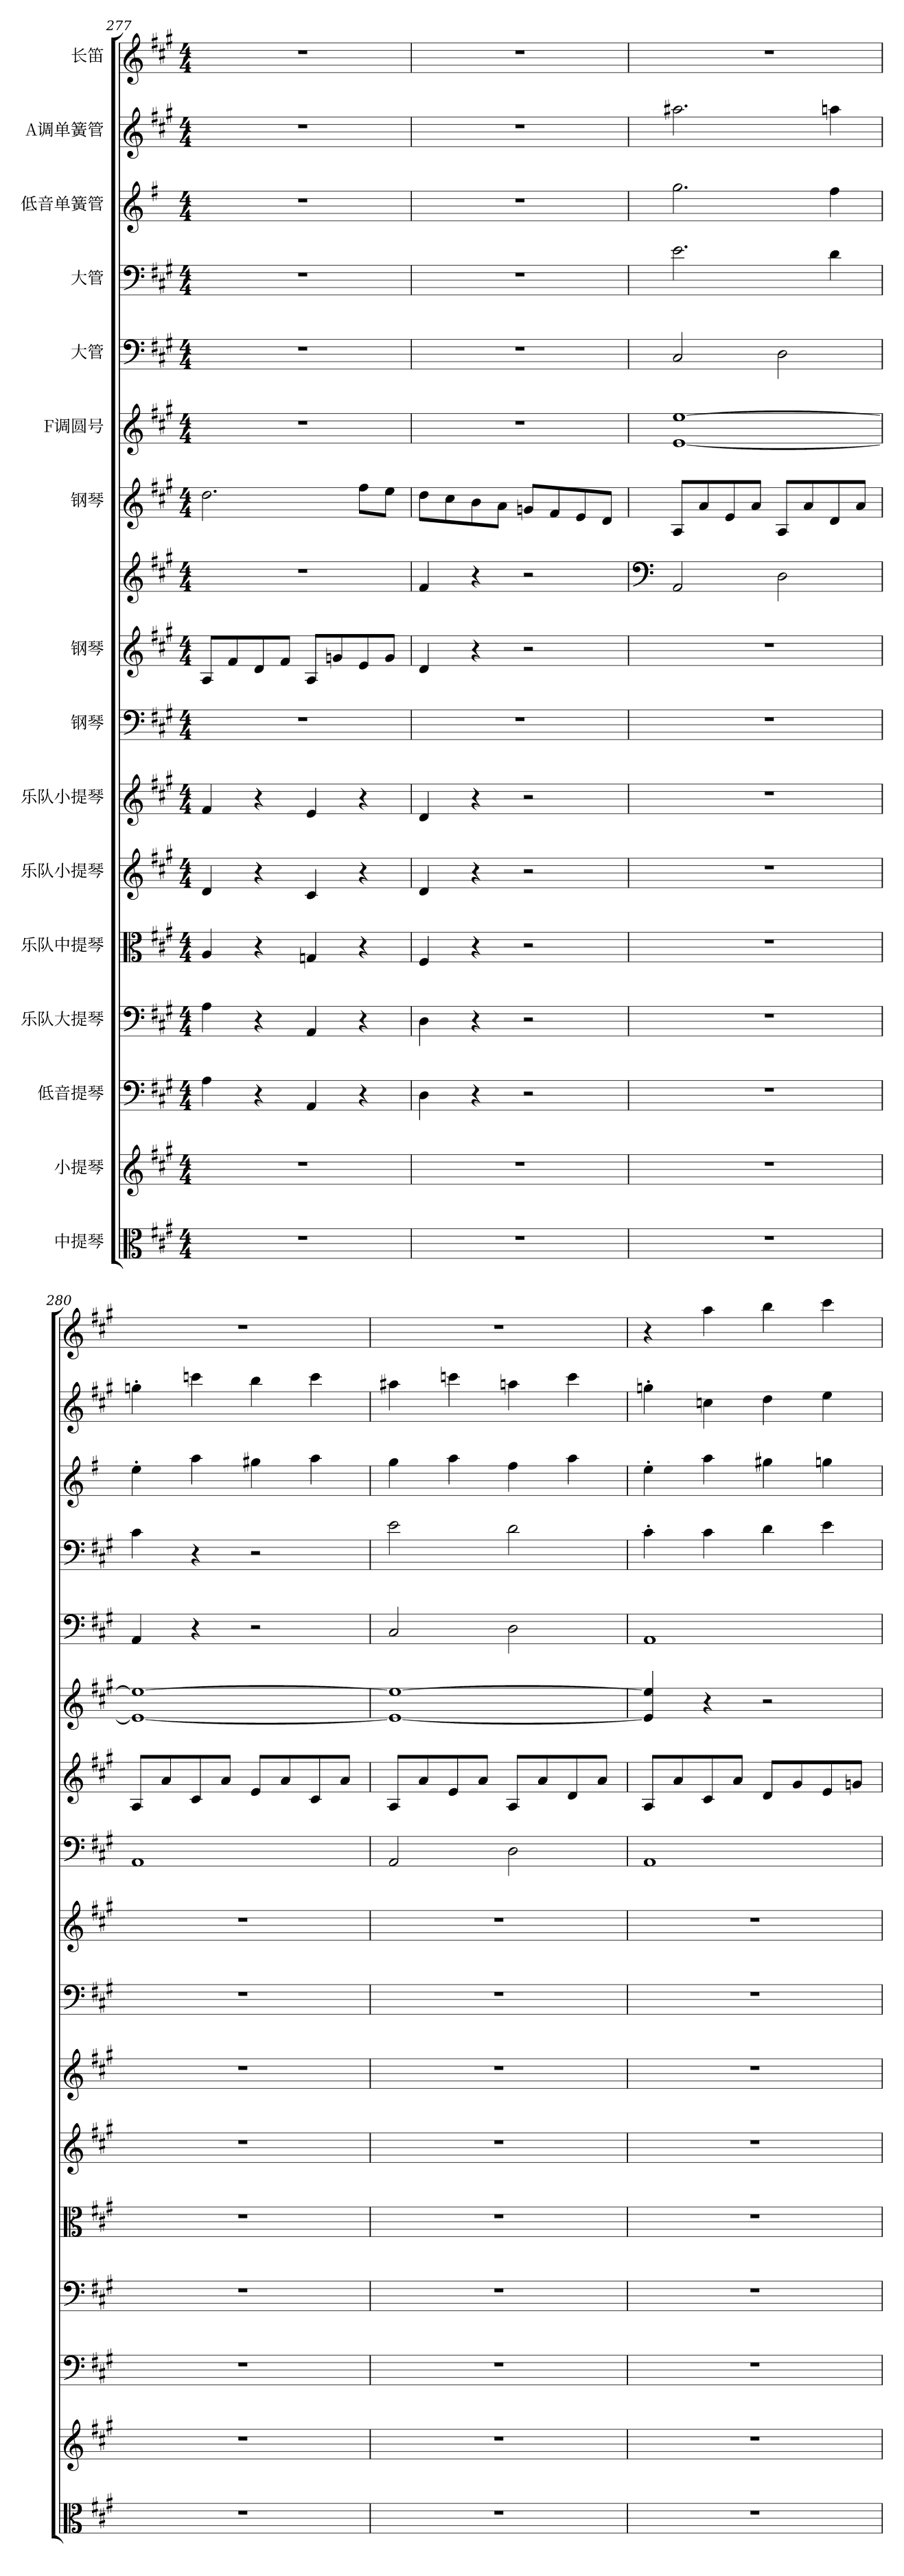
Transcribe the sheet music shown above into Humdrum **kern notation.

**kern	**kern	**kern	**kern	**kern	**kern	**kern	**kern	**kern	**kern	**kern	**kern	**kern	**kern	**kern	**kern	**kern
*part16	*part15	*part14	*part13	*part12	*part11	*part10	*part9	*part8	*part8	*part7	*part6	*part5	*part4	*part3	*part2	*part1
*staff17	*staff16	*staff15	*staff14	*staff13	*staff12	*staff11	*staff10	*staff9	*staff8	*staff7	*staff6	*staff5	*staff4	*staff3	*staff2	*staff1
*I"中提琴	*I"小提琴	*I"低音提琴	*I"乐队大提琴	*I"乐队中提琴	*I"乐队小提琴	*I"乐队小提琴	*I"钢琴	*I"钢琴	*	*I"钢琴	*I"F调圆号	*I"大管	*I"大管	*I"低音单簧管	*I"A调单簧管	*I"长笛
*clefC3	*clefG2	*clefF4	*clefF4	*clefC3	*clefG2	*clefG2	*clefF4	*clefG2	*clefG2	*clefG2	*clefG2	*clefF4	*clefF4	*clefG2	*clefG2	*clefG2
*	*	*ITrd7c12	*	*	*	*	*	*	*	*	*ITrd4c7	*	*	*ITrd8c14	*ITrd2c3	*
*k[f#c#g#]	*k[f#c#g#]	*k[f#c#g#]	*k[f#c#g#]	*k[f#c#g#]	*k[f#c#g#]	*k[f#c#g#]	*k[f#c#g#]	*k[f#c#g#]	*k[f#c#g#]	*k[f#c#g#]	*k[f#c#]	*k[f#c#g#]	*k[f#c#g#]	*k[f#]	*k[f#c#g#d#a#e#]	*k[f#c#g#]
*M4/4	*M4/4	*M4/4	*M4/4	*M4/4	*M4/4	*M4/4	*M4/4	*M4/4	*M4/4	*M4/4	*M4/4	*M4/4	*M4/4	*M4/4	*M4/4	*M4/4
=277	=277	=277	=277	=277	=277	=277	=277	=277	=277	=277	=277	=277	=277	=277	=277	=277
1r	1r	4AA\	4A\	4A/	4d/	4f#/	1r	8A/L	1r	2.dd\	1r	1r	1r	1r	1r	1r
.	.	.	.	.	.	.	.	8f#/	.	.	.	.	.	.	.	.
.	.	4r	4r	4r	4r	4r	.	8d/	.	.	.	.	.	.	.	.
.	.	.	.	.	.	.	.	8f#/J	.	.	.	.	.	.	.	.
.	.	4AAA/	4AA/	4Gn/	4c#/	4e/	.	8A/L	.	.	.	.	.	.	.	.
.	.	.	.	.	.	.	.	8gn/	.	.	.	.	.	.	.	.
.	.	4r	4r	4r	4r	4r	.	8e/	.	8ff#\L	.	.	.	.	.	.
.	.	.	.	.	.	.	.	8g/J	.	8ee\J	.	.	.	.	.	.
!!LO:PB:g=z
=278	=278	=278	=278	=278	=278	=278	=278	=278	=278	=278	=278	=278	=278	=278	=278	=278
1r	1r	4DD\	4D\	4F#/	4d/	4d/	1r	4d/	4f#/	8dd\L	1r	1r	1r	1r	1r	1r
.	.	.	.	.	.	.	.	.	.	8cc#\	.	.	.	.	.	.
.	.	4r	4r	4r	4r	4r	.	4r	4r	8b\	.	.	.	.	.	.
.	.	.	.	.	.	.	.	.	.	8a\J	.	.	.	.	.	.
.	.	2r	2r	2r	2r	2r	.	2r	2r	8gn/L	.	.	.	.	.	.
.	.	.	.	.	.	.	.	.	.	8f#/	.	.	.	.	.	.
.	.	.	.	.	.	.	.	.	.	8e/	.	.	.	.	.	.
.	.	.	.	.	.	.	.	.	.	8d/J	.	.	.	.	.	.
=279	=279	=279	=279	=279	=279	=279	=279	=279	=279	=279	=279	=279	=279	=279	=279	=279
*	*	*	*	*	*	*	*	*	*clefF4	*	*	*	*	*	*	*
1r	1r	1r	1r	1r	1r	1r	1r	1r	2AA/	8A/L	[1A [1a	2C#/	2.e\	2.g\	2.ff##X\	1r
.	.	.	.	.	.	.	.	.	.	8a/	.	.	.	.	.	.
.	.	.	.	.	.	.	.	.	.	8e/	.	.	.	.	.	.
.	.	.	.	.	.	.	.	.	.	8a/J	.	.	.	.	.	.
.	.	.	.	.	.	.	.	.	2D\	8A/L	.	2D\	.	.	.	.
.	.	.	.	.	.	.	.	.	.	8a/	.	.	.	.	.	.
.	.	.	.	.	.	.	.	.	.	8d/	.	.	4d\	4f#\	4ff#X\	.
.	.	.	.	.	.	.	.	.	.	8a/J	.	.	.	.	.	.
=280	=280	=280	=280	=280	=280	=280	=280	=280	=280	=280	=280	=280	=280	=280	=280	=280
1r	1r	1r	1r	1r	1r	1r	1r	1r	1AA	8A/L	1A_ 1a_	4AA/	4c#\	4e'\	4een'\	1r
.	.	.	.	.	.	.	.	.	.	8a/	.	.	.	.	.	.
.	.	.	.	.	.	.	.	.	.	8c#/	.	4r	4r	4a\	4aan\	.
.	.	.	.	.	.	.	.	.	.	8a/J	.	.	.	.	.	.
.	.	.	.	.	.	.	.	.	.	8e/L	.	2r	2r	4g#X\	4gg#\	.
.	.	.	.	.	.	.	.	.	.	8a/	.	.	.	.	.	.
.	.	.	.	.	.	.	.	.	.	8c#/	.	.	.	4a\	4aa\	.
.	.	.	.	.	.	.	.	.	.	8a/J	.	.	.	.	.	.
=281	=281	=281	=281	=281	=281	=281	=281	=281	=281	=281	=281	=281	=281	=281	=281	=281
1r	1r	1r	1r	1r	1r	1r	1r	1r	2AA/	8A/L	1A_ 1a_	2C#/	2e\	4g\	4ff##X\	1r
.	.	.	.	.	.	.	.	.	.	8a/	.	.	.	.	.	.
.	.	.	.	.	.	.	.	.	.	8e/	.	.	.	4a\	4aan\	.
.	.	.	.	.	.	.	.	.	.	8a/J	.	.	.	.	.	.
.	.	.	.	.	.	.	.	.	2D\	8A/L	.	2D\	2d\	4f#\	4ff#X\	.
.	.	.	.	.	.	.	.	.	.	8a/	.	.	.	.	.	.
.	.	.	.	.	.	.	.	.	.	8d/	.	.	.	4a\	4aa\	.
.	.	.	.	.	.	.	.	.	.	8a/J	.	.	.	.	.	.
!!LO:PB:g=z
=282	=282	=282	=282	=282	=282	=282	=282	=282	=282	=282	=282	=282	=282	=282	=282	=282
1r	1r	1r	1r	1r	1r	1r	1r	1r	1AA	8A/L	4A/] 4a/]	1AA	4c#'\	4e'\	4een'\	4r
.	.	.	.	.	.	.	.	.	.	8a/	.	.	.	.	.	.
.	.	.	.	.	.	.	.	.	.	8c#/	4r	.	4c#\	4a\	4an\	4aa\
.	.	.	.	.	.	.	.	.	.	8a/J	.	.	.	.	.	.
.	.	.	.	.	.	.	.	.	.	8d/L	2r	.	4d\	4g#X\	4b\	4bb\
.	.	.	.	.	.	.	.	.	.	8g#/	.	.	.	.	.	.
.	.	.	.	.	.	.	.	.	.	8e/	.	.	4e\	4gn\	4cc#\	4ccc#\
.	.	.	.	.	.	.	.	.	.	8gn/J	.	.	.	.	.	.
=	=	=	=	=	=	=	=	=	=	=	=	=	=	=	=	=
*-	*-	*-	*-	*-	*-	*-	*-	*-	*-	*-	*-	*-	*-	*-	*-	*-
